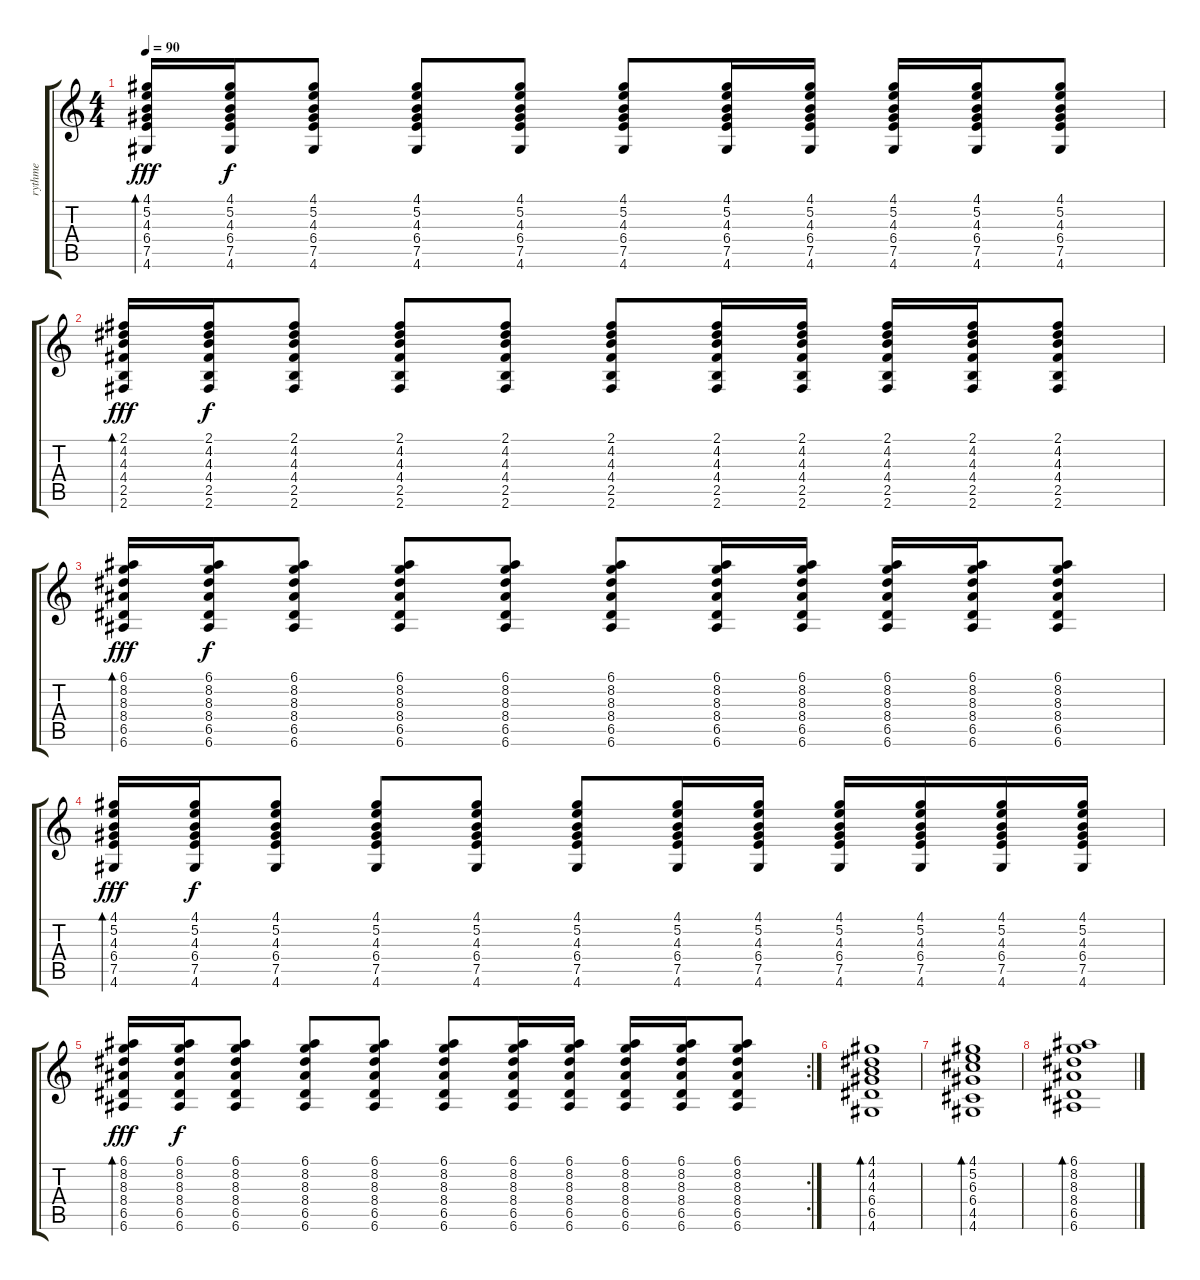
\track ("rythme" "rythme") {instrument electricguitarclean}
\staff {score tabs}
\tuning (E4 B3 G3 D3 A2 E2) {hide}
\ts (4 4)
\tempo 90
\clef g2
\ks c
(4.1 5.2 4.3 6.4 7.5 4.6).16{bd 60 dy fff} (4.1 5.2 4.3 6.4 7.5 4.6).16{dy f} (4.1 5.2 4.3 6.4 7.5 4.6).8 (4.1 5.2 4.3 6.4 7.5 4.6).8 (4.1 5.2 4.3 6.4 7.5 4.6).8 (4.1 5.2 4.3 6.4 7.5 4.6).8 (4.1 5.2 4.3 6.4 7.5 4.6).16 (4.1 5.2 4.3 6.4 7.5 4.6).16 (4.1 5.2 4.3 6.4 7.5 4.6).16 (4.1 5.2 4.3 6.4 7.5 4.6).16 (4.1 5.2 4.3 6.4 7.5 4.6).8 |
(2.1 4.2 4.3 4.4 2.5 2.6).16{bd 60 dy fff} (2.1 4.2 4.3 4.4 2.5 2.6).16{dy f} (2.1 4.2 4.3 4.4 2.5 2.6).8 (2.1 4.2 4.3 4.4 2.5 2.6).8 (2.1 4.2 4.3 4.4 2.5 2.6).8 (2.1 4.2 4.3 4.4 2.5 2.6).8 (2.1 4.2 4.3 4.4 2.5 2.6).16 (2.1 4.2 4.3 4.4 2.5 2.6).16 (2.1 4.2 4.3 4.4 2.5 2.6).16 (2.1 4.2 4.3 4.4 2.5 2.6).16 (2.1 4.2 4.3 4.4 2.5 2.6).8 |
(6.1 8.2 8.3 8.4 6.5 6.6).16{bd 60 dy fff} (6.1 8.2 8.3 8.4 6.5 6.6).16{dy f} (6.1 8.2 8.3 8.4 6.5 6.6).8 (6.1 8.2 8.3 8.4 6.5 6.6).8 (6.1 8.2 8.3 8.4 6.5 6.6).8 (6.1 8.2 8.3 8.4 6.5 6.6).8 (6.1 8.2 8.3 8.4 6.5 6.6).16 (6.1 8.2 8.3 8.4 6.5 6.6).16 (6.1 8.2 8.3 8.4 6.5 6.6).16 (6.1 8.2 8.3 8.4 6.5 6.6).16 (6.1 8.2 8.3 8.4 6.5 6.6).8 |
(4.1 5.2 4.3 6.4 7.5 4.6).16{bd 60 dy fff} (4.1 5.2 4.3 6.4 7.5 4.6).16{dy f} (4.1 5.2 4.3 6.4 7.5 4.6).8 (4.1 5.2 4.3 6.4 7.5 4.6).8 (4.1 5.2 4.3 6.4 7.5 4.6).8 (4.1 5.2 4.3 6.4 7.5 4.6).8 (4.1 5.2 4.3 6.4 7.5 4.6).16 (4.1 5.2 4.3 6.4 7.5 4.6).16 (4.1 5.2 4.3 6.4 7.5 4.6).16 (4.1 5.2 4.3 6.4 7.5 4.6).16 (4.1 5.2 4.3 6.4 7.5 4.6).16 (4.1 5.2 4.3 6.4 7.5 4.6).16 |
\rc 2
(6.1 8.2 8.3 8.4 6.5 6.6).16{bd 60 dy fff} (6.1 8.2 8.3 8.4 6.5 6.6).16{dy f} (6.1 8.2 8.3 8.4 6.5 6.6).8 (6.1 8.2 8.3 8.4 6.5 6.6).8 (6.1 8.2 8.3 8.4 6.5 6.6).8 (6.1 8.2 8.3 8.4 6.5 6.6).8 (6.1 8.2 8.3 8.4 6.5 6.6).16 (6.1 8.2 8.3 8.4 6.5 6.6).16 (6.1 8.2 8.3 8.4 6.5 6.6).16 (6.1 8.2 8.3 8.4 6.5 6.6).16 (6.1 8.2 8.3 8.4 6.5 6.6).8 |
(4.1 4.2 4.3 6.4 6.5 4.6).1{bd 60 instrument electricguitarclean} |
(4.1 5.2 6.3 6.4 4.5 4.6).1{bd 60} |
(6.1 8.2 8.3 8.4 6.5 6.6).1{bd 60}
